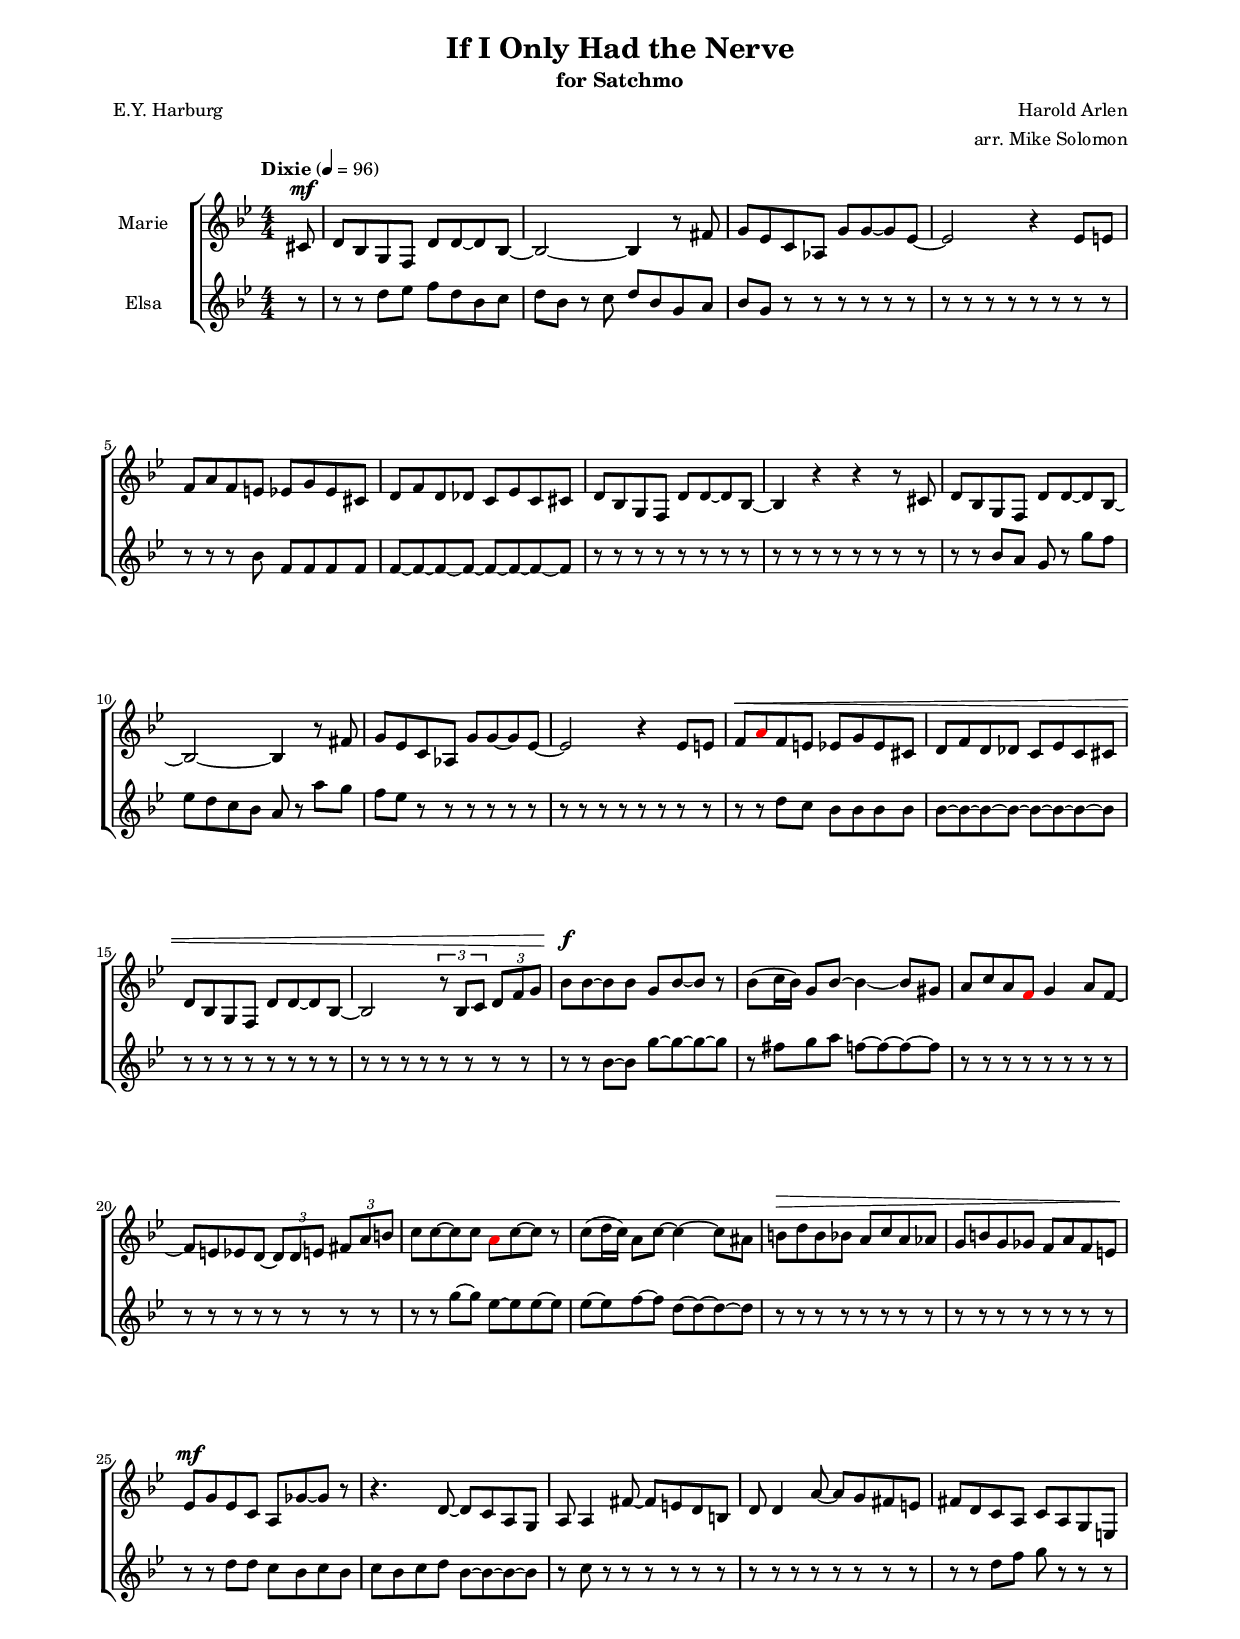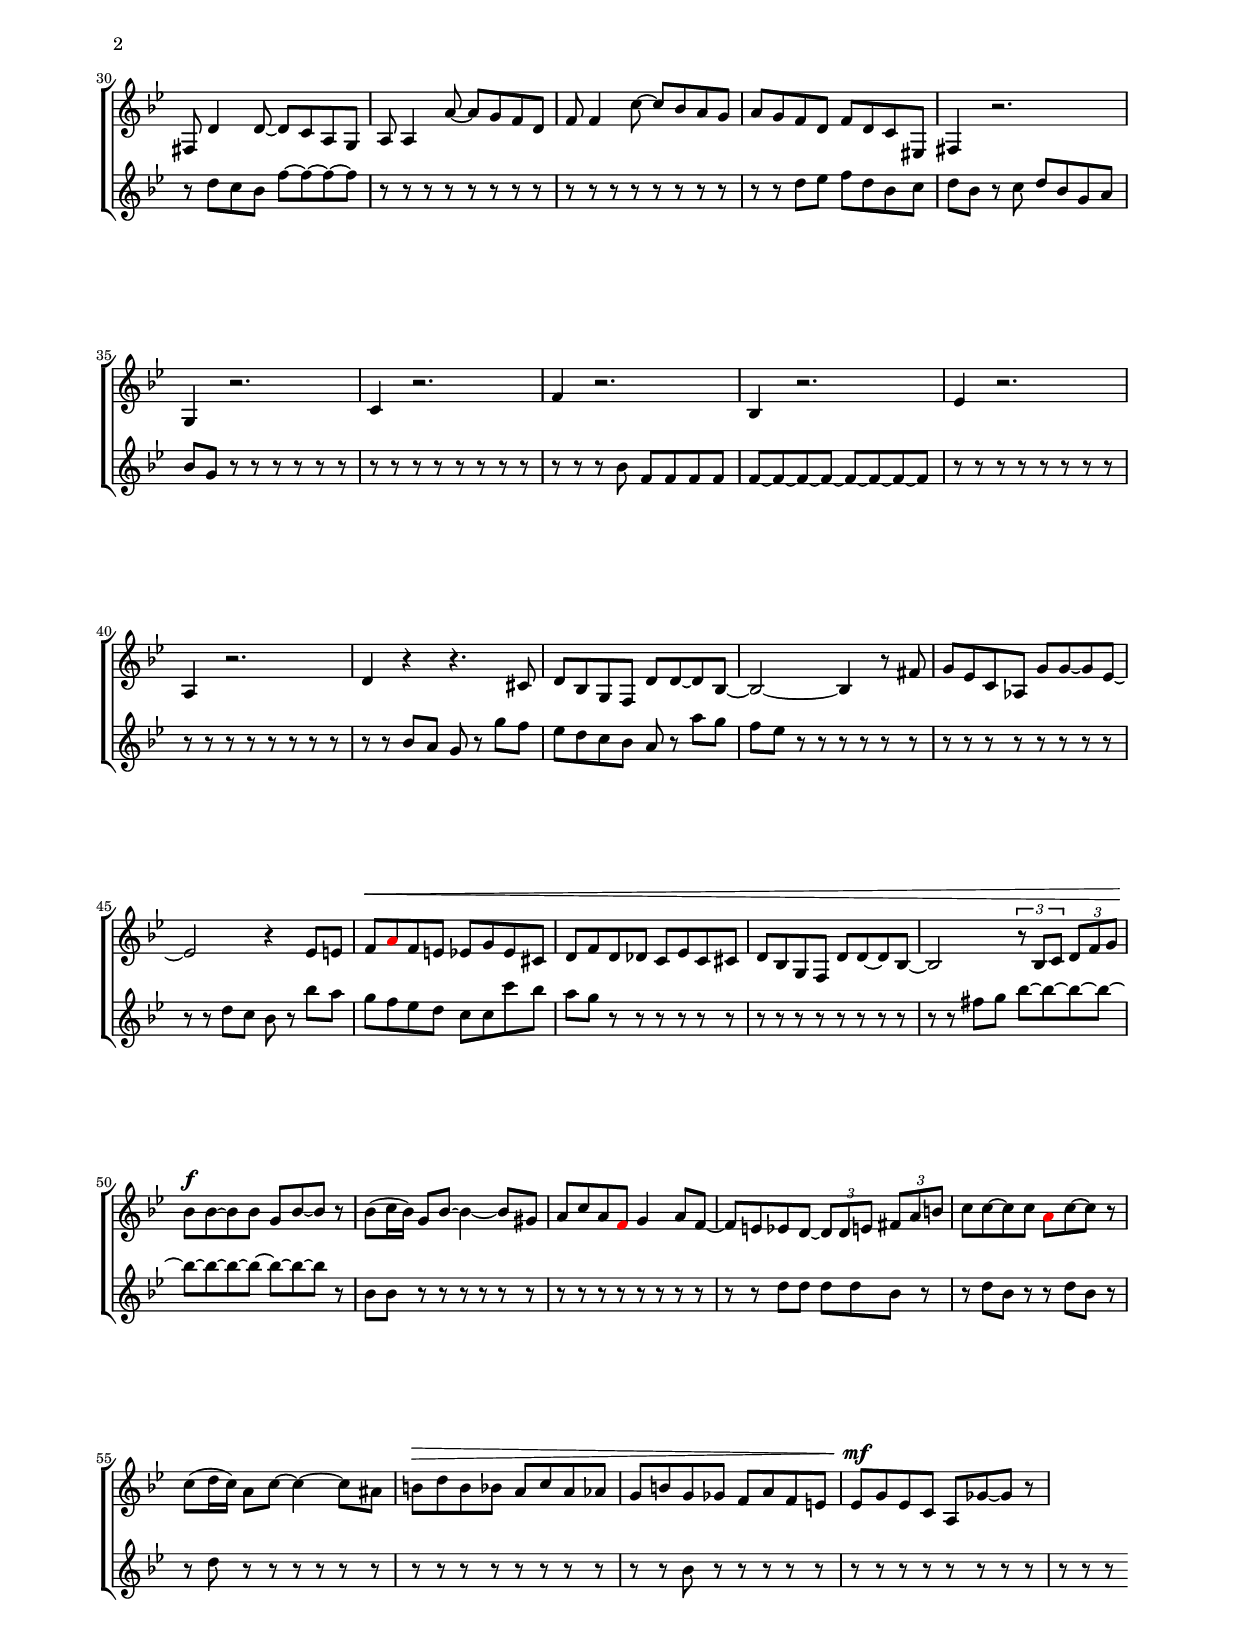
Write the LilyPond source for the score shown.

\version "2.19.0"
\include "defs-devel.ly"

marD = \markup \null
elsD = \markup \null
mikD = \markup \null
rynZ = \markup \null
desD = \markup \null

#(set-global-staff-size 15.87)
autoBeamInstruction = \autoBeamOn

solo = \markup \italic "solo"
psolo = \markup \italic "(solo)"
skat = \markup \italic "sit skat"
shoot = \markup \italic "SYT"

\header {
  title = "If I Only Had the Nerve"
  subtitle = "for Satchmo"
  %title = "Somewhere Over the Rainbow"
  composer = "Harold Arlen"
  poet = "E.Y. Harburg"
  arranger = "arr. Mike Solomon"
  %arranger = "arr. (anon)"
}
\paper {
  #(define fonts
    (set-global-fonts
    #:music "lilyjazz"
    #:brace "lilyjazz"
    #:roman "LilyJAZZText"
    #:sans "LilyJAZZChord"
    #:factor (/ staff-height pt 20)
  ))
  ragged-right = ##f
  left-margin = 0.75\in
  right-margin = 0.75\in
  top-margin = 0.5\in
  bottom-margin = 0.6\in
  ragged-last-bottom = ##f
  %max-systems-per-page = #2
  %oddHeaderMarkup = "FIRST FULL DRAFT 20.10.14 4:44"
  %evenHeaderMarkup = "FIRST FULL DRAFT 20.10.14 4:44"
}


#(ly:set-option 'point-and-click #f)

#(set-global-staff-size 15.87)

railroad =  {
  \once \override BreathingSign.text = \markup \musicglyph #"scripts.caesura.straight"
  \breathe
}
myred = \once \override NoteHead #'color = #red

php = \once \override Hairpin.stencil = #(parenthesize-callback ly:hairpin::print)

\paper {
  footnote-separator-markup = \markup { \column { " "\override #`(span-factor . 1/5) { \draw-hline } }}
  footnote-padding = 1\mm
  top-system-spacing = #'((basic-distance . 1) (minimum-distance . 0) (padding . 1) (stretchability . 40))
  bottom-system-spacing = #'((basic-distance . 1) (minimum-distance . 0) (padding . 1) (stretchability . 50))
  ragged-right = ##f
}

prefatoryMatter = {
  \key bes \major
  \autoBeamInstruction
  \time 4/4
}

scorePrefatoryMatter = {
  \prefatoryMatter
  \partial 8
}

midiPrefatoryMatter = {
  \prefatoryMatter
  \partial 8
}

theme = \relative c {
  cis8-\tag #'first \mf |
  d8 bes8 g8 f8 d'8 d8 ~ d8 bes8 ~ |
  bes2 ~ bes4 r8 fis'8 |
  g8 ees8 c8 aes8 g'8 g8 ~ g8 ees8 ~ |
  ees2 r4 ees8 e8 |
  f8-\tag #'second \< \tag #'second { \rred } a8 f8 e8 ees8 g8 ees8 cis8 |
  d8 f8 d8 des8 c8 ees8 c8 cis8 |
  d8 bes8 g8 f8 d'8 d8 ~ d8 bes8 ~ |
  \tag #'first { bes4 }
  \tag #'second { bes2 }
}

marks = {
  \tempo "Dixie" 4=96
  \time 4/4
  \partial 8 s8
  \repeat unfold 25 { s1 }
}

soprano = \transpose c c {
  \transpose c c' \removeWithTag #'second \theme
  r4 r4 r8
  \transpose c c' \removeWithTag #'first \theme
  \relative c' {
    \times 2/3 { r8 bes c } \times 2/3 { d f g } |
    bes8\f bes8 ~ bes8 bes8 g8 bes8 ~ bes8 r8 |
    bes8 ( c16 bes ) g8 bes8 ~ bes4 ~ bes8 gis8 |
    a8 c8 a8 \rred f8 g4 a8 f8 ~ |
    f8 e8 ees8 d8 ~ \times 2/3 { d d e } \times 2/3 { fis a b } |
    c8 c8 ~ c8 c8 \rred a8 c8 ~ c8 r8 |
    c8 ( d16 c ) a8 c8 ~ c4 ~ c8 ais8 |
    b8\> d8 b8 bes8 a8 c8 a8 aes8 |
    g8 b8 g8 ges8 f8 a8 f8 e8 |
    ees8\mf g8 ees8 c8 a8 ges'8 ~ ges8 r8 |
    r4. d8 ~ d c a g |
    a a4 fis'8 ~ fis e d b |
    d d4 a'8 ~ a g fis e |
    fis d c a c a g e |
    fis d'4 d8 ~ d c a g |
    a a4 a'8 ~ a g f d |
    f f4 c'8 ~ c bes a g |
    a g f d f d c eis, |
    fis4 r2. |
    g4 r2. |
    c4 r2. |
    f4 r2. |
    bes,4 r2. |
    ees4 r2. |
    a,4 r2. |
    d4 r4 r4. 
  }
  \transpose c c' \removeWithTag #'first \theme
  \relative c' {
      \times 2/3 { r8 bes c } \times 2/3 { d f g } |
      bes8\f bes8 ~ bes8 bes8 g8 bes8 ~ bes8 r8 |
      bes8 ( c16 bes ) g8 bes8 ~ bes4 ~ bes8 gis8 |
      a8 c8 a8 \rred f8 g4 a8 f8 ~ |
      f8 e8 ees8 d8 ~ \times 2/3 { d d e } \times 2/3 { fis a b } |
      c8 c8 ~ c8 c8 \rred a8 c8 ~ c8 r8 |
      c8 ( d16 c ) a8 c8 ~ c4 ~ c8 ais8 |
      b8\> d8 b8 bes8 a8 c8 a8 aes8 |
      g8 b8 g8 ges8 f8 a8 f8 e8 |
      ees8\mf g8 ees8 c8 a8 ges'8 ~ ges8 r8 |
  }
}

sopranoWords = \lyricmode {
}

test = {
  \transpose g g { r8 r8 r8 d''8 ees''8 f''8 d''8 bes'8 c''8 d''8 bes'8 r8 c''8 d''8 bes'8 g'8 a'8 bes'8 g'8 r8 r8 r8 r8 r8 r8 r8 r8 r8 r8 r8 r8 r8 r8 r8 r8 r8 bes'8 f'8 f'8 f'8 f'8 f'8 ~ f'8 ~ f'8 ~ f'8 ~ f'8 ~ f'8 ~ f'8 ~ f'8 r8 r8 r8 r8 r8 r8 r8 r8 r8 r8 r8 r8 r8 r8 r8 r8 r8 r8 bes'8 a'8 g'8 r8 g''8 f''8 ees''8 d''8 c''8 bes'8 a'8 r8 a''8 g''8 f''8 ees''8 r8 r8 r8 r8 r8 r8 r8 r8 r8 r8 r8 r8 r8 r8 r8 r8 d''8 c''8 bes'8 bes'8 bes'8 bes'8 bes'8 ~ bes'8 ~ bes'8 ~ bes'8 ~ bes'8 ~ bes'8 ~ bes'8 ~ bes'8 r8 r8 r8 r8 r8 r8 r8 r8 r8 r8 r8 r8 r8 r8 r8 r8 r8 r8 bes'8 ~ bes'8 g''8 ~ g''8 ~ g''8 ~ g''8 r8 fis''8 g''8 a''8 f''8 ~ f''8 ~ f''8 ~ f''8 r8 r8 r8 r8 r8 r8 r8 r8 r8 r8 r8 r8 r8 r8 r8 r8 r8 r8 g''8 ~ g''8 ees''8 ~ ees''8 ees''8 ~ ees''8 ees''8 ~ ees''8 f''8 ~ f''8 d''8 ~ d''8 ~ d''8 ~ d''8 r8 r8 r8 r8 r8 r8 r8 r8 r8 r8 r8 r8 r8 r8 r8 r8 r8 r8 d''8 d''8 c''8 bes'8 c''8 bes'8 c''8 bes'8 c''8 d''8 bes'8 ~ bes'8 ~ bes'8 ~ bes'8 r8 c''8 r8 r8 r8 r8 r8 r8 r8 r8 r8 r8 r8 r8 r8 r8 r8 r8 d''8 f''8 g''8 r8 r8 r8 r8 d''8 c''8 bes'8 f''8 ~ f''8 ~ f''8 ~ f''8 r8 r8 r8 r8 r8 r8 r8 r8 r8 r8 r8 r8 r8 r8 r8 r8 r8 r8 d''8 ees''8 f''8 d''8 bes'8 c''8 d''8 bes'8 r8 c''8 d''8 bes'8 g'8 a'8 bes'8 g'8 r8 r8 r8 r8 r8 r8 r8 r8 r8 r8 r8 r8 r8 r8 r8 r8 r8 bes'8 f'8 f'8 f'8 f'8 f'8 ~ f'8 ~ f'8 ~ f'8 ~ f'8 ~ f'8 ~ f'8 ~ f'8 r8 r8 r8 r8 r8 r8 r8 r8 r8 r8 r8 r8 r8 r8 r8 r8 r8 r8 bes'8 a'8 g'8 r8 g''8 f''8 ees''8 d''8 c''8 bes'8 a'8 r8 a''8 g''8 f''8 ees''8 r8 r8 r8 r8 r8 r8 r8 r8 r8 r8 r8 r8 r8 r8 r8 r8 d''8 c''8 bes'8 r8 bes''8 a''8 g''8 f''8 ees''8 d''8 c''8 c''8 c'''8 bes''8 a''8 g''8 r8 r8 r8 r8 r8 r8 r8 r8 r8 r8 r8 r8 r8 r8 r8 r8 fis''8 g''8 bes''8 ~ bes''8 ~ bes''8 ~ bes''8 ~ bes''8 ~ bes''8 ~ bes''8 ~ bes''8 ~ bes''8 ~ bes''8 ~ bes''8 r8 bes'8 bes'8 r8 r8 r8 r8 r8 r8 r8 r8 r8 r8 r8 r8 r8 r8 r8 r8 d''8 d''8 d''8 d''8 bes'8 r8 r8 d''8 bes'8 r8 r8 d''8 bes'8 r8 r8 d''8 r8 r8 r8 r8 r8 r8 r8 r8 r8 r8 r8 r8 r8 r8 r8 r8 bes'8 r8 r8 r8 r8 r8 r8 r8 r8 r8 r8 r8 r8 r8 r8 r8 r8 }
}


\score {
  \new ChoirStaff <<
    \new Staff \with { instrumentName = #"Marie" %shortInstrumentName = #"M."
} <<
      \new Voice = "soprano" { << { \numericTimeSignature
	\scorePrefatoryMatter
        \soprano
      } {
	\scorePrefatoryMatter
        \marks
      } >> }
      \new Lyrics \lyricsto "soprano" {
        \sopranoWords
      }
    >>
    \new Staff \with { instrumentName = #"Elsa" %shortInstrumentName = #"E."
} <<
      \new Voice = "mezzo" { \numericTimeSignature
	\scorePrefatoryMatter
        \test
      }
    >>
  >>
  \midi{}
  \layout {
    \context {
      \Voice
      \override TextScript #'layer = #6
      \override NoteHead #'layer = #7
      \override Glissando #'breakable = ##t
      \override TupletNumber #'breakable = ##t
      \override TupletBracket #'breakable = ##t
      \override DynamicLineSpanner.direction = #UP
      \remove "Forbid_line_break_engraver"
    }
    \context {
      \Staff
      %\consists "Metronome_mark_engraver"
      \override TimeSignature #'style = #'numbered
      \override StaffSymbol #'layer = #4
      \override TimeSignature #'layer = #3
      \override TimeSignature #'whiteout = ##t
    }
    \context {
      \Lyrics
      %\override LyricText #'whiteout = ##t
      \override LyricText #'layer = #6
    }
    \context {
      \Score
      %\remove "Metronome_mark_engraver"
      \override NonMusicalPaperColumn #'allow-loose-spacing = ##f
    }
  }
}
